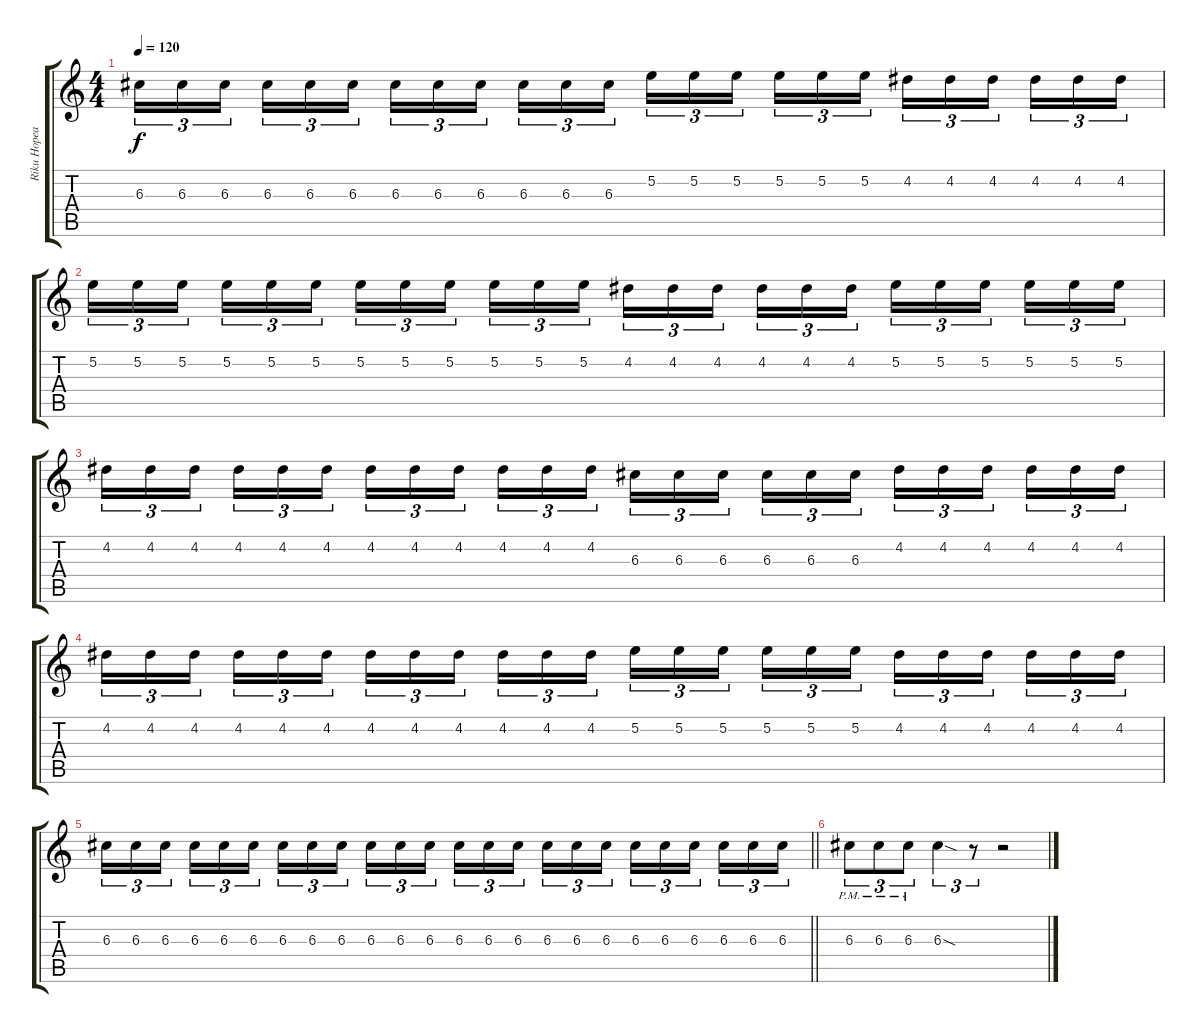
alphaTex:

\track ("Riku Hopeakoski" "Riku Hopea") {instrument distortionguitar}
\staff {score tabs}
\tuning (E4 B3 G3 D3 A2 E2) {hide}
\ts (4 4)
\tempo 120
\clef g2
\ks c
6.3.16{tu (3 2) dy f} 6.3.16{tu (3 2)} 6.3.16{tu (3 2) beam splitsecondary} 6.3.16{tu (3 2)} 6.3.16{tu (3 2)} 6.3.16{tu (3 2)} 6.3.16{tu (3 2)} 6.3.16{tu (3 2)} 6.3.16{tu (3 2) beam splitsecondary} 6.3.16{tu (3 2)} 6.3.16{tu (3 2)} 6.3.16{tu (3 2)} 5.2.16{tu (3 2)} 5.2.16{tu (3 2)} 5.2.16{tu (3 2) beam splitsecondary} 5.2.16{tu (3 2)} 5.2.16{tu (3 2)} 5.2.16{tu (3 2)} 4.2.16{tu (3 2)} 4.2.16{tu (3 2)} 4.2.16{tu (3 2) beam splitsecondary} 4.2.16{tu (3 2)} 4.2.16{tu (3 2)} 4.2.16{tu (3 2)} |
5.2.16{tu (3 2)} 5.2.16{tu (3 2)} 5.2.16{tu (3 2) beam splitsecondary} 5.2.16{tu (3 2)} 5.2.16{tu (3 2)} 5.2.16{tu (3 2)} 5.2.16{tu (3 2)} 5.2.16{tu (3 2)} 5.2.16{tu (3 2) beam splitsecondary} 5.2.16{tu (3 2)} 5.2.16{tu (3 2)} 5.2.16{tu (3 2)} 4.2.16{tu (3 2)} 4.2.16{tu (3 2)} 4.2.16{tu (3 2) beam splitsecondary} 4.2.16{tu (3 2)} 4.2.16{tu (3 2)} 4.2.16{tu (3 2)} 5.2.16{tu (3 2)} 5.2.16{tu (3 2)} 5.2.16{tu (3 2) beam splitsecondary} 5.2.16{tu (3 2)} 5.2.16{tu (3 2)} 5.2.16{tu (3 2)} |
4.2.16{tu (3 2)} 4.2.16{tu (3 2)} 4.2.16{tu (3 2) beam splitsecondary} 4.2.16{tu (3 2)} 4.2.16{tu (3 2)} 4.2.16{tu (3 2)} 4.2.16{tu (3 2)} 4.2.16{tu (3 2)} 4.2.16{tu (3 2) beam splitsecondary} 4.2.16{tu (3 2)} 4.2.16{tu (3 2)} 4.2.16{tu (3 2)} 6.3.16{tu (3 2)} 6.3.16{tu (3 2)} 6.3.16{tu (3 2) beam splitsecondary} 6.3.16{tu (3 2)} 6.3.16{tu (3 2)} 6.3.16{tu (3 2)} 4.2.16{tu (3 2)} 4.2.16{tu (3 2)} 4.2.16{tu (3 2) beam splitsecondary} 4.2.16{tu (3 2)} 4.2.16{tu (3 2)} 4.2.16{tu (3 2)} |
4.2.16{tu (3 2)} 4.2.16{tu (3 2)} 4.2.16{tu (3 2) beam splitsecondary} 4.2.16{tu (3 2)} 4.2.16{tu (3 2)} 4.2.16{tu (3 2)} 4.2.16{tu (3 2)} 4.2.16{tu (3 2)} 4.2.16{tu (3 2) beam splitsecondary} 4.2.16{tu (3 2)} 4.2.16{tu (3 2)} 4.2.16{tu (3 2)} 5.2.16{tu (3 2)} 5.2.16{tu (3 2)} 5.2.16{tu (3 2) beam splitsecondary} 5.2.16{tu (3 2)} 5.2.16{tu (3 2)} 5.2.16{tu (3 2)} 4.2.16{tu (3 2)} 4.2.16{tu (3 2)} 4.2.16{tu (3 2) beam splitsecondary} 4.2.16{tu (3 2)} 4.2.16{tu (3 2)} 4.2.16{tu (3 2)} |
\barLineRight lightlight
6.3.16{tu (3 2)} 6.3.16{tu (3 2)} 6.3.16{tu (3 2) beam splitsecondary} 6.3.16{tu (3 2)} 6.3.16{tu (3 2)} 6.3.16{tu (3 2)} 6.3.16{tu (3 2)} 6.3.16{tu (3 2)} 6.3.16{tu (3 2) beam splitsecondary} 6.3.16{tu (3 2)} 6.3.16{tu (3 2)} 6.3.16{tu (3 2)} 6.3.16{tu (3 2)} 6.3.16{tu (3 2)} 6.3.16{tu (3 2) beam splitsecondary} 6.3.16{tu (3 2)} 6.3.16{tu (3 2)} 6.3.16{tu (3 2)} 6.3.16{tu (3 2)} 6.3.16{tu (3 2)} 6.3.16{tu (3 2) beam splitsecondary} 6.3.16{tu (3 2)} 6.3.16{tu (3 2)} 6.3.16{tu (3 2)} |
6.3{pm}.8{tu (3 2)} 6.3{pm}.8{tu (3 2)} 6.3{pm}.8{tu (3 2)} 6.3{sod}.4{tu (3 2)} r.8{tu (3 2)} r.2
